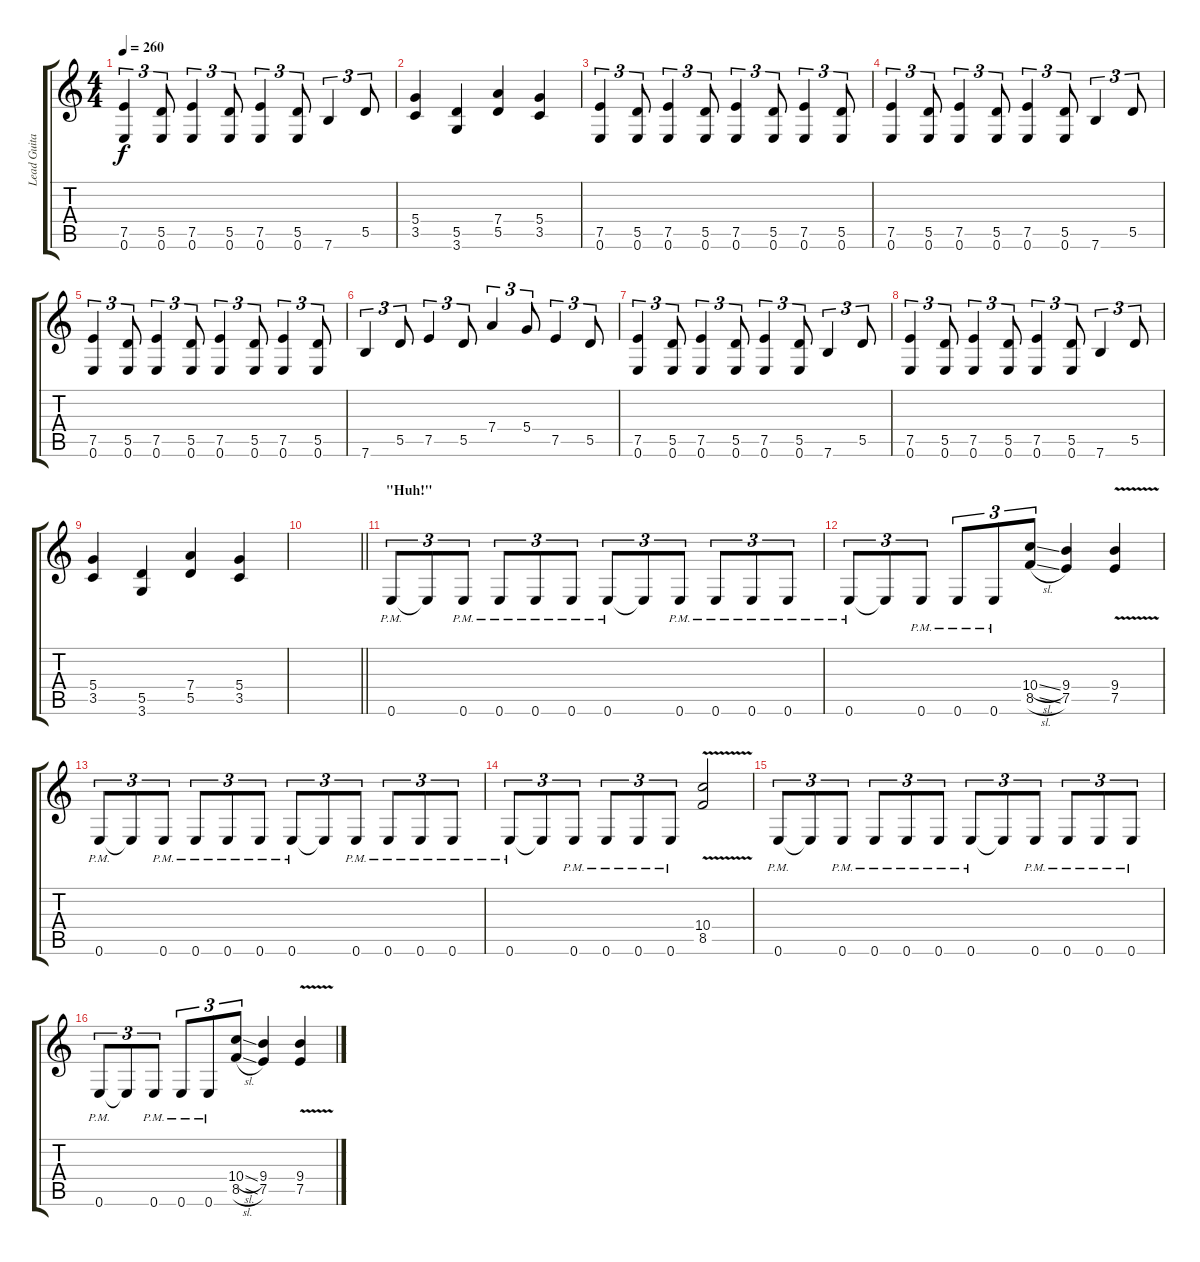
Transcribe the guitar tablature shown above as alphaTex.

\track ("Lead Guitar (Dave Mustaine)" "Lead Guita") {instrument distortionguitar}
\staff {score tabs}
\tuning (E4 B3 G3 D3 A2 E2) {hide}
\ts (4 4)
\tempo 260
\clef g2
\ks c
(7.5 0.6).4{tu (3 2) dy f} (5.5 0.6).8{tu (3 2)} (7.5 0.6).4{tu (3 2)} (5.5 0.6).8{tu (3 2)} (7.5 0.6).4{tu (3 2)} (5.5 0.6).8{tu (3 2)} 7.6.4{tu (3 2)} 5.5.8{tu (3 2)} |
(5.4 3.5).4 (5.5 3.6).4 (7.4 5.5).4 (5.4 3.5).4 |
(7.5 0.6).4{tu (3 2)} (5.5 0.6).8{tu (3 2)} (7.5 0.6).4{tu (3 2)} (5.5 0.6).8{tu (3 2)} (7.5 0.6).4{tu (3 2)} (5.5 0.6).8{tu (3 2)} (7.5 0.6).4{tu (3 2)} (5.5 0.6).8{tu (3 2)} |
(7.5 0.6).4{tu (3 2)} (5.5 0.6).8{tu (3 2)} (7.5 0.6).4{tu (3 2)} (5.5 0.6).8{tu (3 2)} (7.5 0.6).4{tu (3 2)} (5.5 0.6).8{tu (3 2)} 7.6.4{tu (3 2)} 5.5.8{tu (3 2)} |
(7.5 0.6).4{tu (3 2)} (5.5 0.6).8{tu (3 2)} (7.5 0.6).4{tu (3 2)} (5.5 0.6).8{tu (3 2)} (7.5 0.6).4{tu (3 2)} (5.5 0.6).8{tu (3 2)} (7.5 0.6).4{tu (3 2)} (5.5 0.6).8{tu (3 2)} |
7.6.4{tu (3 2)} 5.5.8{tu (3 2)} 7.5.4{tu (3 2)} 5.5.8{tu (3 2)} 7.4.4{tu (3 2)} 5.4.8{tu (3 2)} 7.5.4{tu (3 2)} 5.5.8{tu (3 2)} |
(7.5 0.6).4{tu (3 2)} (5.5 0.6).8{tu (3 2)} (7.5 0.6).4{tu (3 2)} (5.5 0.6).8{tu (3 2)} (7.5 0.6).4{tu (3 2)} (5.5 0.6).8{tu (3 2)} 7.6.4{tu (3 2)} 5.5.8{tu (3 2)} |
(7.5 0.6).4{tu (3 2)} (5.5 0.6).8{tu (3 2)} (7.5 0.6).4{tu (3 2)} (5.5 0.6).8{tu (3 2)} (7.5 0.6).4{tu (3 2)} (5.5 0.6).8{tu (3 2)} 7.6.4{tu (3 2)} 5.5.8{tu (3 2)} |
(5.4 3.5).4 (5.5 3.6).4 (7.4 5.5).4 (5.4 3.5).4 |
\barLineRight lightlight
|
\section ("" "\"Huh!\"")
0.6{pm}.8{tu (3 2)} 0.6{t}.8{tu (3 2)} 0.6{pm}.8{tu (3 2)} 0.6{pm}.8{tu (3 2)} 0.6{pm}.8{tu (3 2)} 0.6{pm}.8{tu (3 2)} 0.6{pm}.8{tu (3 2)} 0.6{t}.8{tu (3 2)} 0.6{pm}.8{tu (3 2)} 0.6{pm}.8{tu (3 2)} 0.6{pm}.8{tu (3 2)} 0.6{pm}.8{tu (3 2)} |
0.6{pm}.8{tu (3 2)} 0.6{t}.8{tu (3 2)} 0.6{pm}.8{tu (3 2)} 0.6{pm}.8{tu (3 2)} 0.6{pm}.8{tu (3 2)} (10.4{sl} 8.5{sl}).8{tu (3 2)} (9.4 7.5).4 (9.4{v} 7.5{v}).4 |
0.6{pm}.8{tu (3 2)} 0.6{t}.8{tu (3 2)} 0.6{pm}.8{tu (3 2)} 0.6{pm}.8{tu (3 2)} 0.6{pm}.8{tu (3 2)} 0.6{pm}.8{tu (3 2)} 0.6{pm}.8{tu (3 2)} 0.6{t}.8{tu (3 2)} 0.6{pm}.8{tu (3 2)} 0.6{pm}.8{tu (3 2)} 0.6{pm}.8{tu (3 2)} 0.6{pm}.8{tu (3 2)} |
0.6{pm}.8{tu (3 2)} 0.6{t}.8{tu (3 2)} 0.6{pm}.8{tu (3 2)} 0.6{pm}.8{tu (3 2)} 0.6{pm}.8{tu (3 2)} 0.6{pm}.8{tu (3 2)} (10.4{v} 8.5{v}).2 |
0.6{pm}.8{tu (3 2)} 0.6{t}.8{tu (3 2)} 0.6{pm}.8{tu (3 2)} 0.6{pm}.8{tu (3 2)} 0.6{pm}.8{tu (3 2)} 0.6{pm}.8{tu (3 2)} 0.6{pm}.8{tu (3 2)} 0.6{t}.8{tu (3 2)} 0.6{pm}.8{tu (3 2)} 0.6{pm}.8{tu (3 2)} 0.6{pm}.8{tu (3 2)} 0.6{pm}.8{tu (3 2)} |
0.6{pm}.8{tu (3 2)} 0.6{t}.8{tu (3 2)} 0.6{pm}.8{tu (3 2)} 0.6{pm}.8{tu (3 2)} 0.6{pm}.8{tu (3 2)} (10.4{sl} 8.5{sl}).8{tu (3 2)} (9.4 7.5).4 (9.4{v} 7.5{v}).4
